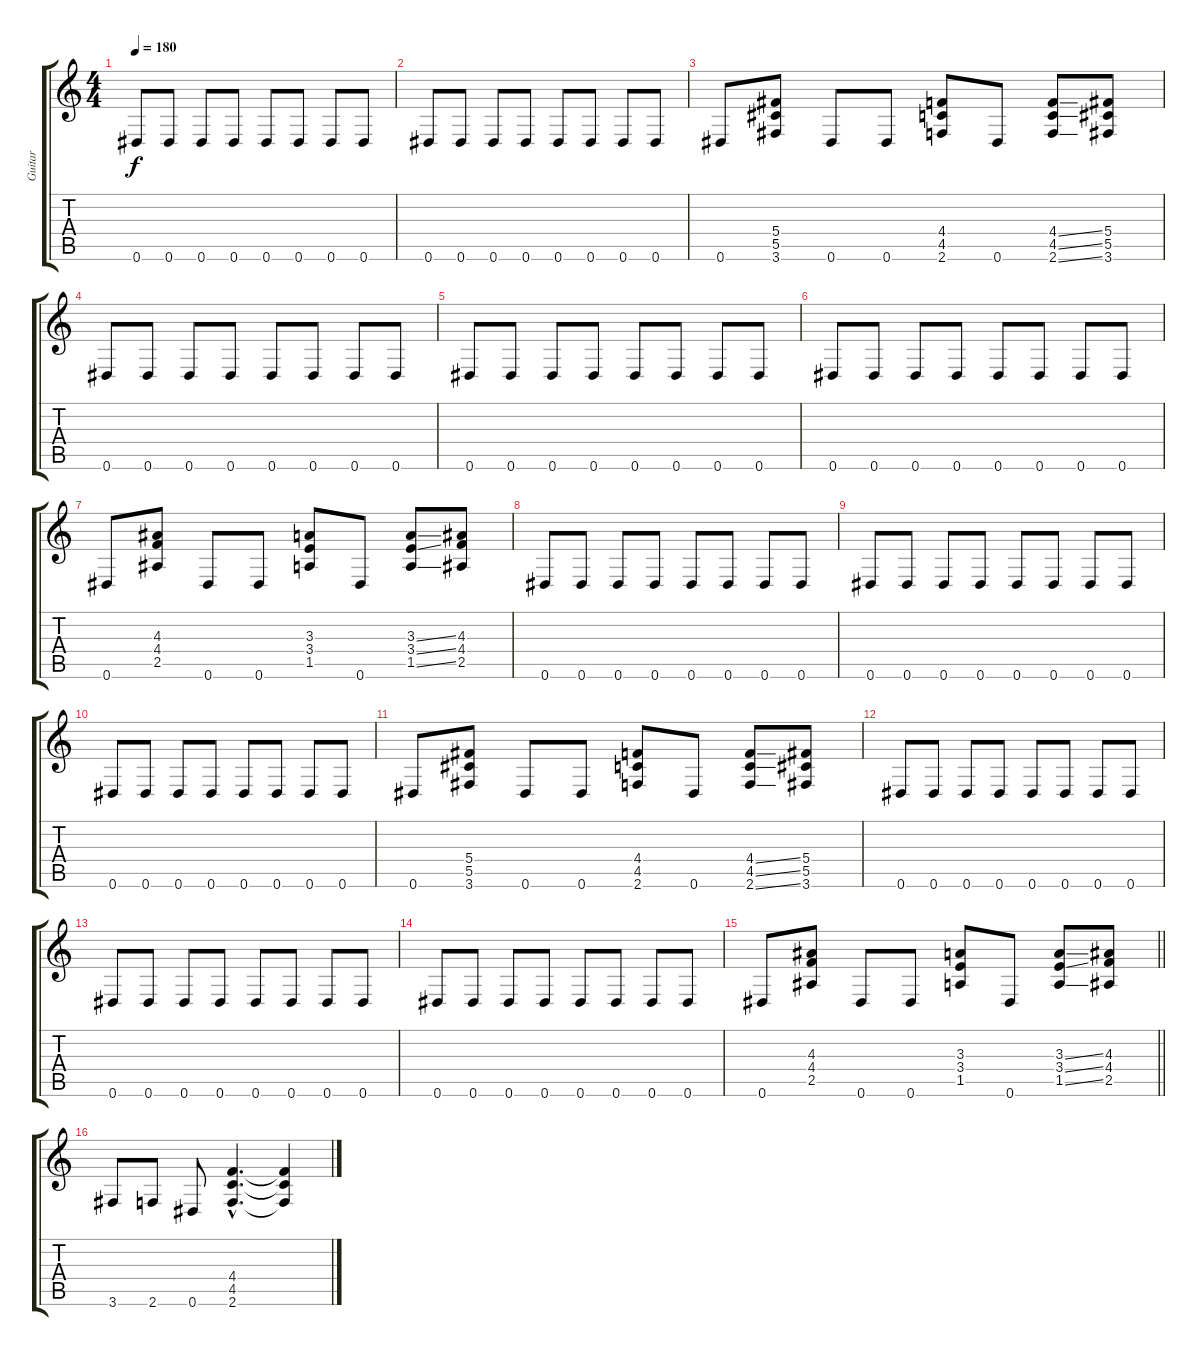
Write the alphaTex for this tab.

\track ("Guitar " "Guitar ") {instrument distortionguitar}
\staff {score tabs}
\tuning (Eb4 Bb3 Gb3 Db3 Ab2 Eb2) {hide}
\ts (4 4)
\tempo 180
\clef g2
\ks c
0.6.8{dy f} 0.6.8 0.6.8 0.6.8 0.6.8 0.6.8 0.6.8 0.6.8 |
0.6.8 0.6.8 0.6.8 0.6.8 0.6.8 0.6.8 0.6.8 0.6.8 |
0.6.8 (5.4 5.5 3.6).8 0.6.8 0.6.8 (4.4 4.5 2.6).8 0.6.8 (4.4{ss} 4.5{ss} 2.6{ss}).8 (5.4 5.5 3.6).8 |
0.6.8 0.6.8 0.6.8 0.6.8 0.6.8 0.6.8 0.6.8 0.6.8 |
0.6.8 0.6.8 0.6.8 0.6.8 0.6.8 0.6.8 0.6.8 0.6.8 |
0.6.8 0.6.8 0.6.8 0.6.8 0.6.8 0.6.8 0.6.8 0.6.8 |
0.6.8 (4.3 4.4 2.5).8 0.6.8 0.6.8 (3.3 3.4 1.5).8 0.6.8 (3.3{ss} 3.4{ss} 1.5{ss}).8 (4.3 4.4 2.5).8 |
0.6.8 0.6.8 0.6.8 0.6.8 0.6.8 0.6.8 0.6.8 0.6.8 |
0.6.8 0.6.8 0.6.8 0.6.8 0.6.8 0.6.8 0.6.8 0.6.8 |
0.6.8 0.6.8 0.6.8 0.6.8 0.6.8 0.6.8 0.6.8 0.6.8 |
0.6.8 (5.4 5.5 3.6).8 0.6.8 0.6.8 (4.4 4.5 2.6).8 0.6.8 (4.4{ss} 4.5{ss} 2.6{ss}).8 (5.4 5.5 3.6).8 |
0.6.8 0.6.8 0.6.8 0.6.8 0.6.8 0.6.8 0.6.8 0.6.8 |
0.6.8 0.6.8 0.6.8 0.6.8 0.6.8 0.6.8 0.6.8 0.6.8 |
0.6.8 0.6.8 0.6.8 0.6.8 0.6.8 0.6.8 0.6.8 0.6.8 |
\barLineRight lightlight
0.6.8 (4.3 4.4 2.5).8 0.6.8 0.6.8 (3.3 3.4 1.5).8 0.6.8 (3.3{ss} 3.4{ss} 1.5{ss}).8 (4.3 4.4 2.5).8 |
3.6.8 2.6.8 0.6.8 (4.4{hac} 4.5{hac} 2.6{hac}).4{d} (4.4{t} 4.5{t} 2.6{t}).4
